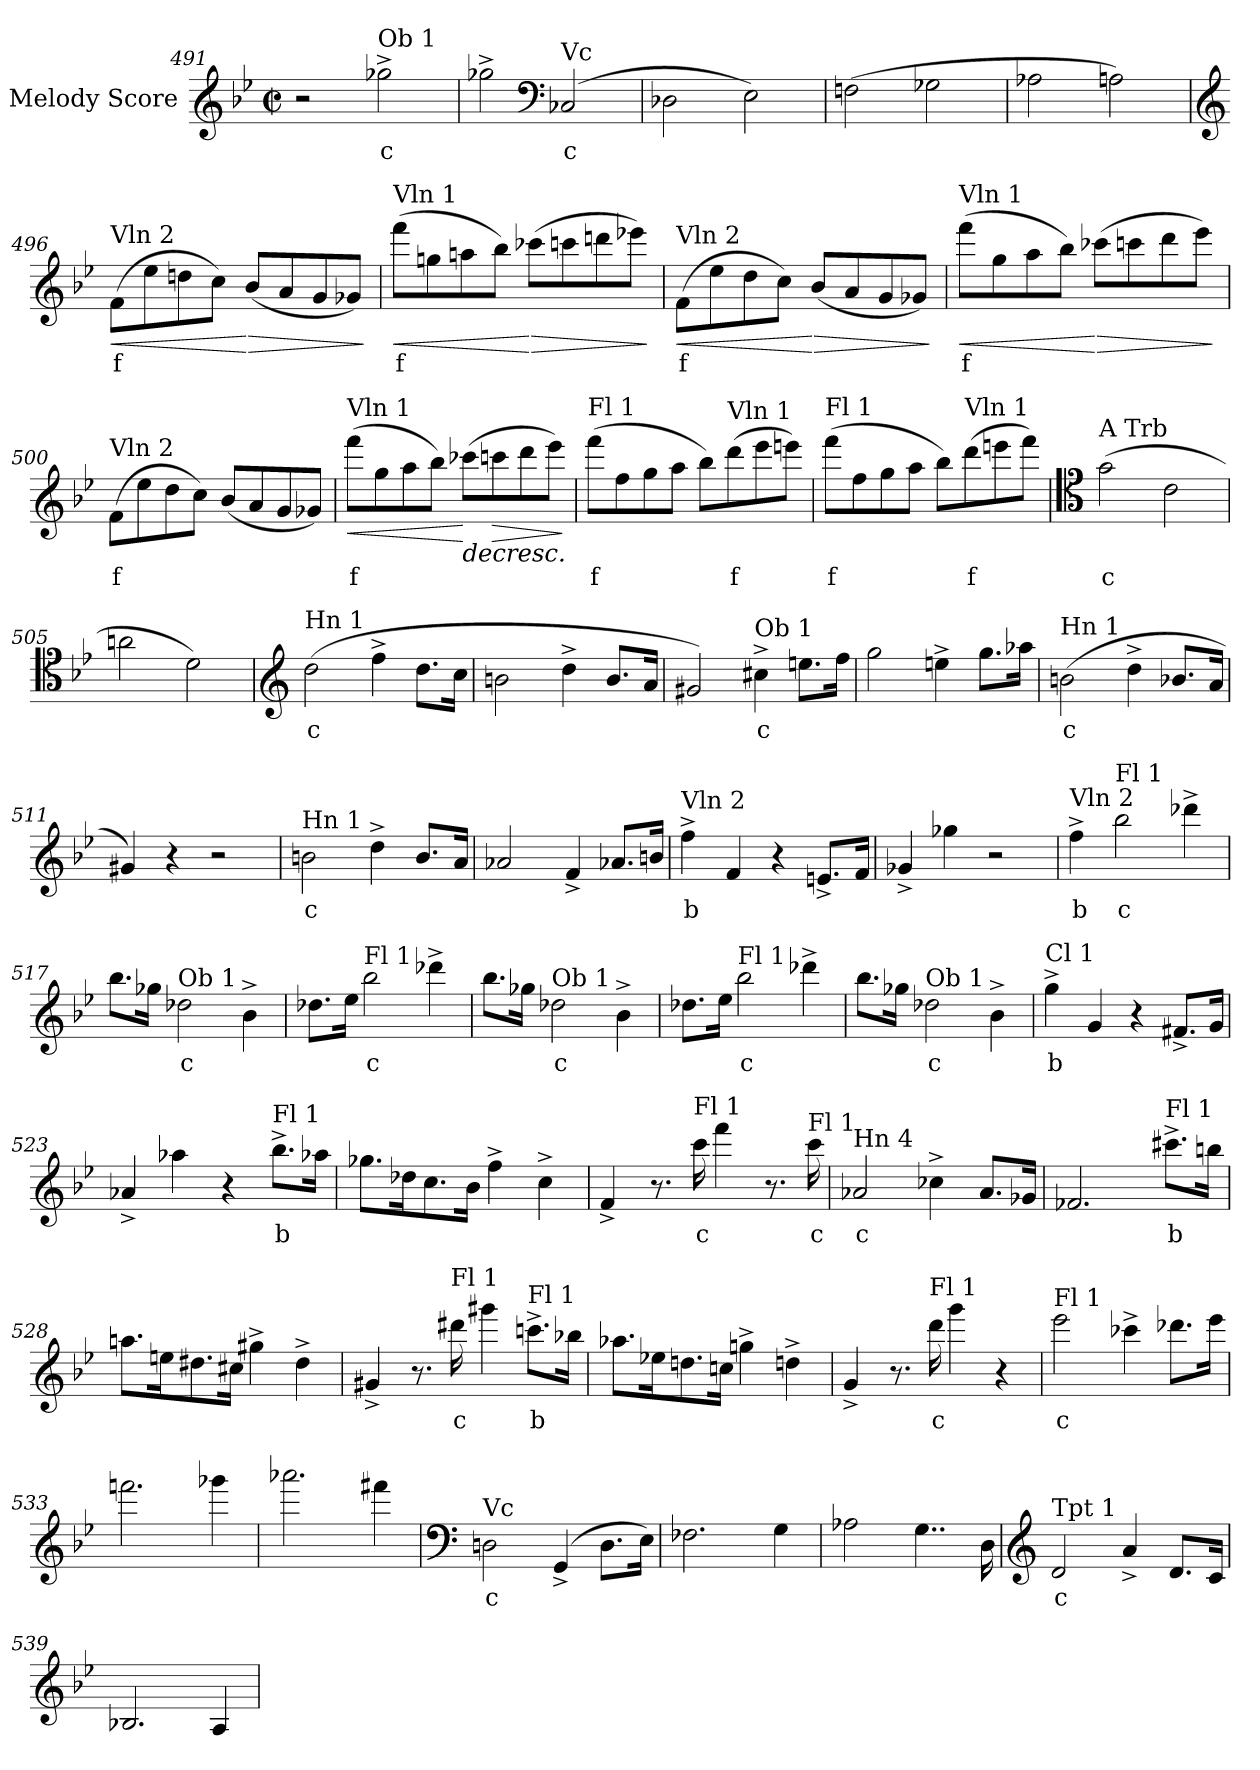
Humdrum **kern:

**kern	**text	**dynam
*part1	*part1	*part1
*staff1	*staff1	*staff1
*I"Melody Score	*	*
*clefG2	*	*
*k[b-e-]	*	*
*M2/2	*	*
*met(c|)	*	*
=491	=491	=491
2r	.	.
!LO:TX:a:t=Ob 1	!	!
!	!LO:LY:b:color=#FF0000	!
2gg-X^\	c	.
=492	=492	=492
2gg-X^\	.	.
*clefF4	*	*
!LO:TX:a:t=Vc	!	!
!	!LO:LY:b:color=#FF0000	!
(2C-/	c	.
=493	=493	=493
2D-X\	.	.
2E-\)	.	.
=494	=494	=494
(2Fn\	.	.
2G-X\	.	.
=495	=495	=495
2A-X\	.	.
2An\)	.	.
=496	=496	=496
*clefG2	*	*
!LO:TX:a:t=Vln 2	!	!
!	!LO:LY:b:color=#FF0000	!LO:HP:b
(8f\L	f	<
8ee-\	.	.
8ddn\	.	.
8cc\J)	.	.
!	!	!LO:HP:n=1:b
(8b-/L	.	[ >
8a/	.	.
8g/	.	.
8g-X/J)	.	.
.	.	]
=497	=497	=497
!LO:TX:a:t=Vln 1	!	!
!	!LO:LY:b:color=#FF0000	!LO:HP:b
(8fff\L	f	<
8ggn\	.	.
8aan\	.	.
8bb-\J)	.	.
!	!	!LO:HP:n=1:b
(8ccc-X\L	.	[ >
8cccn\	.	.
8dddn\	.	.
8eee-X\J)	.	.
.	.	]
=498	=498	=498
!LO:TX:a:t=Vln 2	!	!
!	!LO:LY:b:color=#FF0000	!LO:HP:b
(8f\L	f	<
8ee-\	.	.
8dd\	.	.
8cc\J)	.	.
!	!	!LO:HP:n=1:b
(8b-/L	.	[ >
8a/	.	.
8g/	.	.
8g-X/J)	.	.
.	.	]
=499	=499	=499
!LO:TX:a:t=Vln 1	!	!
!	!LO:LY:b:color=#FF0000	!LO:HP:b
(8fff\L	f	<
8gg\	.	.
8aa\	.	.
8bb-\J)	.	.
!	!	!LO:HP:n=1:b
(8ccc-X\L	.	[ >
8cccn\	.	.
8ddd\	.	.
8eee-\J)	.	.
.	.	]
=500	=500	=500
!LO:TX:a:t=Vln 2	!	!
!	!LO:LY:b:color=#FF0000	!
(8f\L	f	.
8ee-\	.	.
8dd\	.	.
8cc\J)	.	.
(8b-/L	.	.
8a/	.	.
8g/	.	.
8g-X/J)	.	.
=501	=501	=501
!LO:TX:a:t=Vln 1	!	!
!	!LO:LY:b:color=#FF0000	!LO:HP:b
(8fff\L	f	<
8gg\	.	.
8aa\	.	.
8bb-\J)	.	.
!	!	!LO:HP:n=1:b
(8ccc-X\L	.	[ >
!	!	!LO:HP:b
8cccn\	.	>
8ddd\	.	.
8eee-\J)	.	.
.	.	] ]
=502	=502	=502
!LO:TX:a:t=Fl 1	!	!
!	!LO:LY:b:color=#FF0000	!
(8fff\L	f	.
8ff\	.	.
8gg\	.	.
8aa\J	.	.
8bb-\L)	.	.
!LO:TX:a:t=Vln 1	!	!
!	!LO:LY:b:color=#FF0000	!
(8ddd\	f	.
8eee-\	.	.
8eeen\J)	.	.
=503	=503	=503
!LO:TX:a:t=Fl 1	!	!
!	!LO:LY:b:color=#FF0000	!
(8fff\L	f	.
8ff\	.	.
8gg\	.	.
8aa\J	.	.
8bb-\L)	.	.
!LO:TX:a:t=Vln 1	!	!
!	!LO:LY:b:color=#FF0000	!
(8ddd\	f	.
8eeen\	.	.
8fff\J)	.	.
=504	=504	=504
*clefC4	*	*
!LO:TX:a:t=A Trb	!	!
!	!LO:LY:b:color=#FF0000	!
(2g\	c	.
2c\	.	.
=505	=505	=505
2an\	.	.
2d\)	.	.
=506	=506	=506
*clefG2	*	*
!LO:TX:a:t=Hn 1	!	!
!	!LO:LY:b:color=#FF0000	!
(2dd\	c	.
4ff^\	.	.
8.dd\L	.	.
16cc\Jk	.	.
=507	=507	=507
2bn\	.	.
4dd^\	.	.
8.b/L	.	.
16a/Jk	.	.
=508	=508	=508
2g#X/)	.	.
!LO:TX:a:t=Ob 1	!	!
!	!LO:LY:b:color=#FF0000	!
4cc#X^\	c	.
8.een\L	.	.
16ff\Jk	.	.
=509	=509	=509
2gg\	.	.
4een^\	.	.
8.gg\L	.	.
16aa-X\Jk	.	.
=510	=510	=510
!LO:TX:a:t=Hn 1	!	!
!	!LO:LY:b:color=#FF0000	!
(2bn\	c	.
4dd^\	.	.
8.b-X/L	.	.
16a/Jk	.	.
=511	=511	=511
4g#X/)	.	.
4r	.	.
2r	.	.
=512	=512	=512
!LO:TX:a:t=Hn 1	!	!
!	!LO:LY:b:color=#FF0000	!
2bn\	c	.
4dd^\	.	.
8.b/L	.	.
16a/Jk	.	.
=513	=513	=513
2a-X/	.	.
4f^>/	.	.
8.a-X/L	.	.
16bn/Jk	.	.
=514	=514	=514
!LO:TX:a:t=Vln 2	!	!
!	!LO:LY:b:color=#FF0000	!
4ff^\	b	.
4f>/	.	.
4r	.	.
8.en^>/L	.	.
16f/Jk	.	.
=515	=515	=515
4g-X>^>/	.	.
4gg-X>\	.	.
2r	.	.
=516	=516	=516
!LO:TX:a:t=Vln 2	!	!
!	!LO:LY:b:color=#FF0000	!
4ff^\	b	.
!LO:TX:a:t=Fl 1	!	!
!	!LO:LY:b:color=#FF0000	!
2bb-\	c	.
4ddd-X^\	.	.
=517	=517	=517
8.bb-\L	.	.
16gg-X\Jk	.	.
!LO:TX:a:t=Ob 1	!	!
!	!LO:LY:b:color=#FF0000	!
2dd-X\	c	.
4b-^\	.	.
=518	=518	=518
8.dd-X\L	.	.
16ee-\Jk	.	.
!LO:TX:a:t=Fl 1	!	!
!	!LO:LY:b:color=#FF0000	!
2bb-\	c	.
4ddd-X^\	.	.
=519	=519	=519
8.bb-\L	.	.
16gg-X\Jk	.	.
!LO:TX:a:t=Ob 1	!	!
!	!LO:LY:b:color=#FF0000	!
2dd-X\	c	.
4b-^\	.	.
=520	=520	=520
8.dd-X\L	.	.
16ee-\Jk	.	.
!LO:TX:a:t=Fl 1	!	!
!	!LO:LY:b:color=#FF0000	!
2bb-\	c	.
4ddd-X^\	.	.
=521	=521	=521
8.bb-\L	.	.
16gg-X\Jk	.	.
!LO:TX:a:t=Ob 1	!	!
!	!LO:LY:b:color=#FF0000	!
2dd-X\	c	.
4b-^\	.	.
=522	=522	=522
!LO:TX:a:t=Cl 1	!	!
!	!LO:LY:b:color=#FF0000	!
4gg^\	b	.
4g>/	.	.
4r	.	.
8.f#X^>/L	.	.
16g/Jk	.	.
=523	=523	=523
4a-X>^>/	.	.
4aa-X\	.	.
4r	.	.
!LO:TX:a:t=Fl 1	!	!
!	!LO:LY:b:color=#FF0000	!
8.bb-^\L	b	.
16aa-X\Jk	.	.
=524	=524	=524
8.gg-X\L	.	.
16dd-X\K	.	.
8.cc\	.	.
16b-\Jk	.	.
4ff>^>\	.	.
4cc^\	.	.
=525	=525	=525
4f^/	.	.
8.r	.	.
!LO:TX:a:t=Fl 1	!	!
!	!LO:LY:b:color=#FF0000	!
16ccc\	c	.
4fff\	.	.
8.r	.	.
!LO:TX:a:t=Fl 1	!	!
!	!LO:LY:b:color=#FF0000	!
16ccc\	c	.
=526	=526	=526
!LO:TX:a:t=Hn 4	!	!
!	!LO:LY:b:color=#FF0000	!
2a-X/	c	.
4cc-X^\	.	.
8.a-/L	.	.
16g-X/Jk	.	.
=527	=527	=527
2.f-X/	.	.
!LO:TX:a:t=Fl 1	!	!
!	!LO:LY:b:color=#FF0000	!
8.ccc#X^\L	b	.
16bbn\Jk	.	.
=528	=528	=528
8.aan\L	.	.
16een\K	.	.
8.dd#X\	.	.
16cc#X\Jk	.	.
4gg#X^\	.	.
4dd#^\	.	.
=529	=529	=529
4g#X^/	.	.
8.r	.	.
!LO:TX:a:t=Fl 1	!	!
!	!LO:LY:b:color=#FF0000	!
16ddd#X\	c	.
4ggg#X\	.	.
!LO:TX:a:t=Fl 1	!	!
!	!LO:LY:b:color=#FF0000	!
8.cccn^\L	b	.
16bb-X\Jk	.	.
=530	=530	=530
8.aa-X\L	.	.
16ee-X\K	.	.
8.ddn\	.	.
16ccn\Jk	.	.
4ggn^\	.	.
4ddn^\	.	.
=531	=531	=531
4g^/	.	.
8.r	.	.
!LO:TX:a:t=Fl 1	!	!
!	!LO:LY:b:color=#FF0000	!
16ddd\	c	.
4ggg\	.	.
4r	.	.
=532	=532	=532
!LO:TX:a:t=Fl 1	!	!
!	!LO:LY:b:color=#FF0000	!
2eee-\	c	.
4ccc-X^\	.	.
8.ddd-X\L	.	.
16eee-\Jk	.	.
=533	=533	=533
2.fffn\	.	.
4ggg-X\	.	.
=534	=534	=534
2.aaa-X\	.	.
4fff#X\	.	.
=535	=535	=535
*clefF4	*	*
!LO:TX:a:t=Vc	!	!
!	!LO:LY:b:color=#FF0000	!
2Dn\	c	.
(4GG^/	.	.
8.D\L	.	.
16E-\Jk)	.	.
=536	=536	=536
2.F-X\	.	.
4G\	.	.
=537	=537	=537
2A-X\	.	.
4..G\	.	.
16D\	.	.
=538	=538	=538
*clefG2	*	*
!LO:TX:a:t=Tpt 1	!	!
!	!LO:LY:b:color=#FF0000	!
2d/	c	.
4a^/	.	.
8.d/L	.	.
16c/Jk	.	.
=539	=539	=539
2.B-X/	.	.
4A/	.	.
=	=	=
*-	*-	*-
